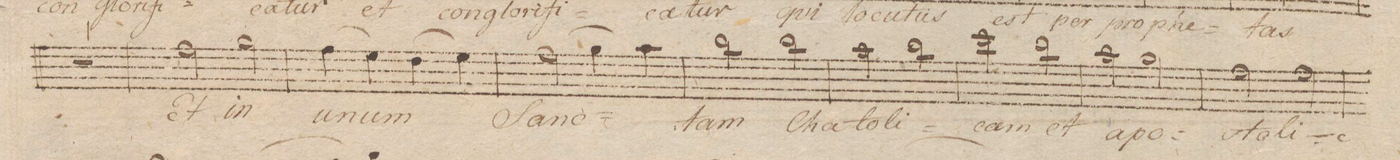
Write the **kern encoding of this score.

**kern	**text	**dynam
*I"Alto Solo	*	*
*clefC3	*	*
*k[]	*	*
*met(c|)	*	*
*M2/2	*	*
1r	.	.
=184	=184	=184
2g\	Et	.
2a\	in	.
=185	=185	=185
(4g\	u-	.
4f\)	.	.
(4e\	-num	.
4f\)	.	.
=186	=186	=186
(2g\	Sanc-	.
4a\	.	.
4b\)	.	.
=187	=187	=187
2cc\	-tam	.
2cc\	Cha-	.
=188	=188	=188
2b\	-to-	.
2cc\	-li-	.
=189	=189	=189
2dd\	-cam	.
2cc\	et	.
=190	=190	=190
2b\	a-	.
2a\	-po-	.
=191	=191	=191
2g\	-sto-	.
2g\	-li-	.
=192	=192	=192
*-	*-	*-
